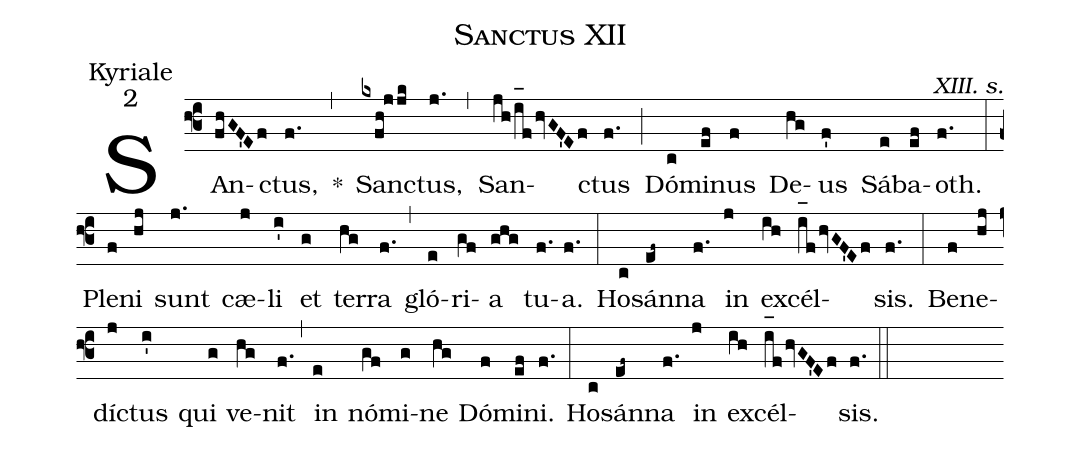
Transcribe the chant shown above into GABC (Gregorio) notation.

name:Sanctus XII;
office-part:Kyriale;
mode:2;
commentary: XIII. s.;
%%
(f3) SAn(fhGF'Ef)ctus,(f.) *(,) San(kxfh!jjk)ctus,(j.) (,) San(jh/i_[oh:h]fhvGF'Ef)ctus(f.) (;) Dó(c)mi(ef)nus(f) De(hg)us(f') Sá(e)ba(ef)oth.(f.) (:) Ple(f)ni(hj) sunt(j.) cæ(j)li(i') et(g) ter(hg)ra(f.) (,) gló(e)ri(gf)a(ghg) tu(f.)a.(f.) (:) Ho(c)sán(ef~)na(f.) in(j) ex(ih)cél(i_[oh:h]f/hvGF'Ef)sis.(f.) (:) Be(f)ne(hj)dí(j)ctus(i') qui(g) ve(hg)nit(f.) (,) in(e) nó(gf)mi(g)ne(hg) Dó(f)mi(ef)ni.(f.) (:) Ho(c)sán(ef~)na(f.) in(j) ex(ih)cél(i_[oh:h]fhvGF'Ef)sis.(f.) (::)
